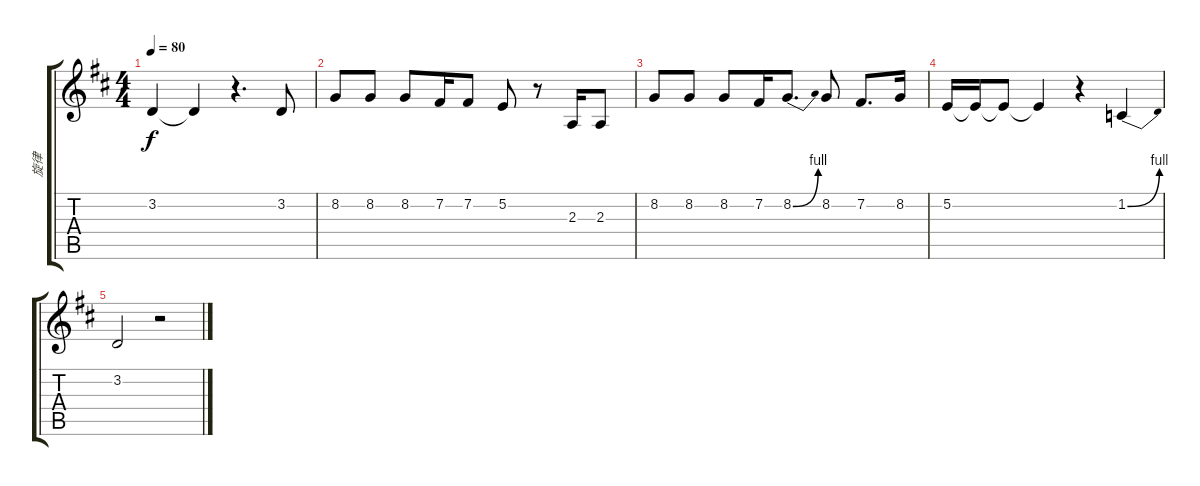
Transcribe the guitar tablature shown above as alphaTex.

\track ("旋律" "旋律") {instrument tangoaccordion}
\staff {score tabs}
\tuning (E4 B3 G3 D3 A2 E2) {hide}
\ts (4 4)
\tempo 80
\clef g2
\ks bminor
3.2.4{dy f} 3.2{t}.4 r.4{d} 3.2.8 |
8.2.8 8.2.8 8.2.8 7.2.16 7.2.8 5.2.8 r.8 2.3.16 2.3.8 |
8.2.8 8.2.8 8.2.8 7.2.16 8.2{be (bend 0 0 60 4)}.8{d} 8.2.8 7.2.8{d} 8.2.16 |
5.2.16 5.2{t}.16 5.2{t}.8 5.2{t}.4 r.4 1.2{be (bend 0 0 60 4)}.4 |
3.2.2 r.2
